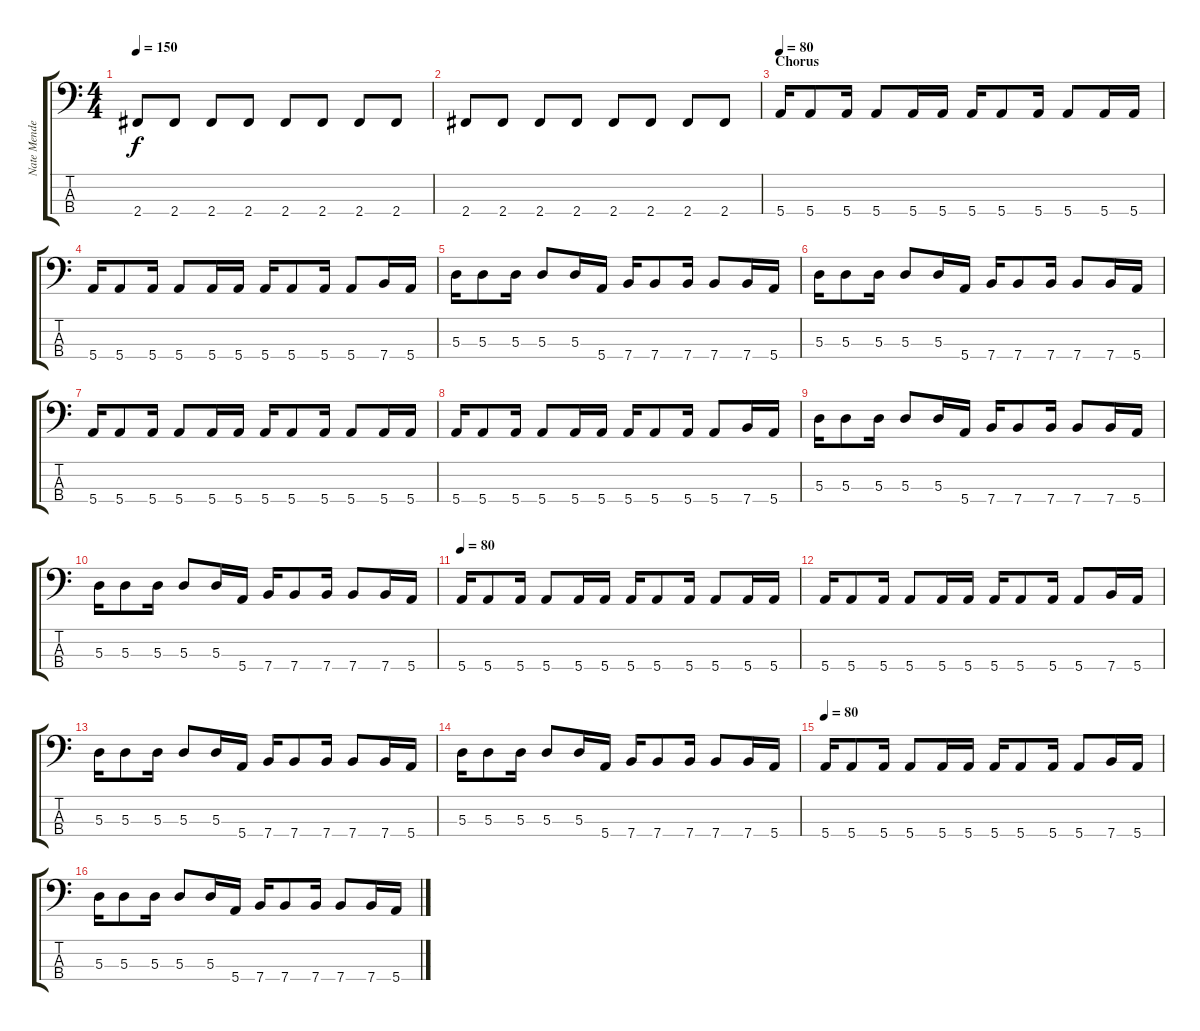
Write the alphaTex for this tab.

\track ("Nate Mendel" "Nate Mende") {instrument electricbasspick}
\staff {score tabs}
\tuning (G2 D2 A1 E1) {hide}
\ts (4 4)
\tempo 150
\clef f4
\ks c
2.4.8{dy f} 2.4.8 2.4.8 2.4.8 2.4.8 2.4.8 2.4.8 2.4.8 |
2.4.8 2.4.8 2.4.8 2.4.8 2.4.8 2.4.8 2.4.8 2.4.8 |
\section ("" "Chorus")
\tempo 80
5.4.16 5.4.8 5.4.16 5.4.8 5.4.16 5.4.16 5.4.16 5.4.8 5.4.16 5.4.8 5.4.16 5.4.16 |
5.4.16 5.4.8 5.4.16 5.4.8 5.4.16 5.4.16 5.4.16 5.4.8 5.4.16 5.4.8 7.4.16 5.4.16 |
5.3.16 5.3.8 5.3.16 5.3.8 5.3.16 5.4.16 7.4.16 7.4.8 7.4.16 7.4.8 7.4.16 5.4.16 |
5.3.16 5.3.8 5.3.16 5.3.8 5.3.16 5.4.16 7.4.16 7.4.8 7.4.16 7.4.8 7.4.16 5.4.16 |
5.4.16 5.4.8 5.4.16 5.4.8 5.4.16 5.4.16 5.4.16 5.4.8 5.4.16 5.4.8 5.4.16 5.4.16 |
5.4.16 5.4.8 5.4.16 5.4.8 5.4.16 5.4.16 5.4.16 5.4.8 5.4.16 5.4.8 7.4.16 5.4.16 |
5.3.16 5.3.8 5.3.16 5.3.8 5.3.16 5.4.16 7.4.16 7.4.8 7.4.16 7.4.8 7.4.16 5.4.16 |
5.3.16 5.3.8 5.3.16 5.3.8 5.3.16 5.4.16 7.4.16 7.4.8 7.4.16 7.4.8 7.4.16 5.4.16 |
\tempo 80
5.4.16 5.4.8 5.4.16 5.4.8 5.4.16 5.4.16 5.4.16 5.4.8 5.4.16 5.4.8 5.4.16 5.4.16 |
5.4.16 5.4.8 5.4.16 5.4.8 5.4.16 5.4.16 5.4.16 5.4.8 5.4.16 5.4.8 7.4.16 5.4.16 |
5.3.16 5.3.8 5.3.16 5.3.8 5.3.16 5.4.16 7.4.16 7.4.8 7.4.16 7.4.8 7.4.16 5.4.16 |
5.3.16 5.3.8 5.3.16 5.3.8 5.3.16 5.4.16 7.4.16 7.4.8 7.4.16 7.4.8 7.4.16 5.4.16 |
\tempo 80
5.4.16 5.4.8 5.4.16 5.4.8 5.4.16 5.4.16 5.4.16 5.4.8 5.4.16 5.4.8 7.4.16 5.4.16 |
5.3.16 5.3.8 5.3.16 5.3.8 5.3.16 5.4.16 7.4.16 7.4.8 7.4.16 7.4.8 7.4.16 5.4.16
